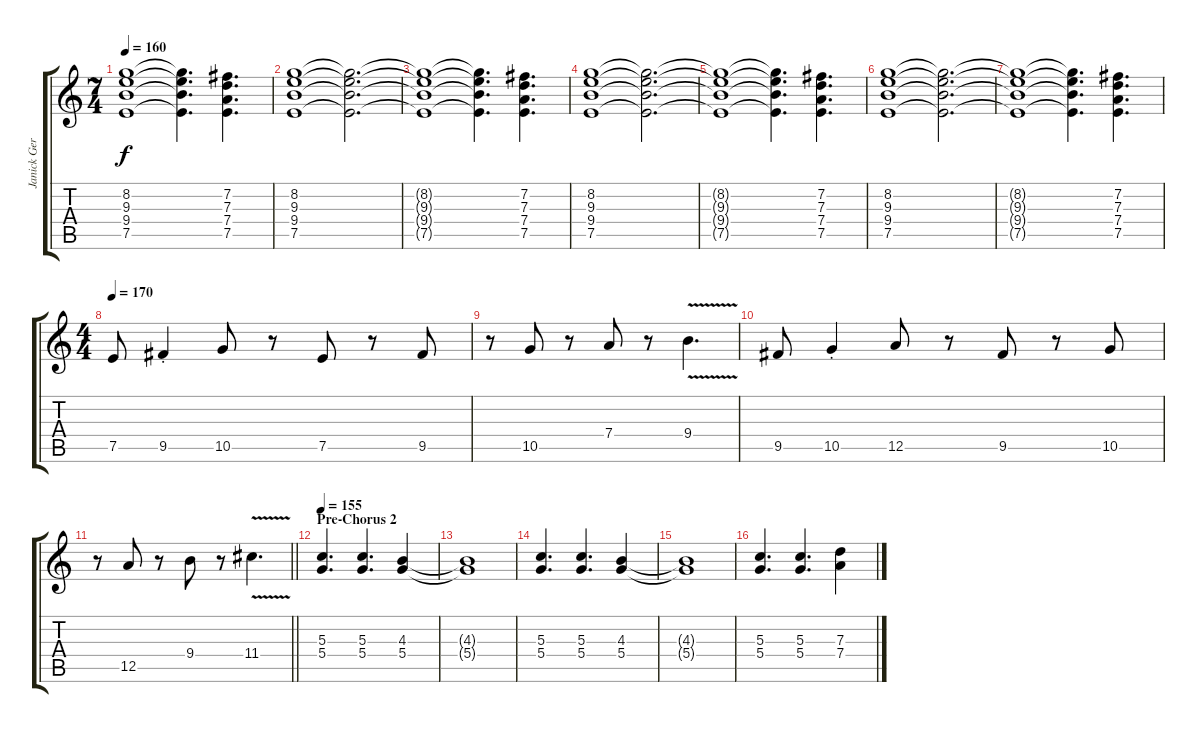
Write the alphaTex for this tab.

\track ("Janick Gers" "Janick Ger") {instrument overdrivenguitar}
\staff {score tabs}
\tuning (E4 B3 G3 D3 A2 E2) {hide}
\ts (7 4)
\tempo 160
\clef g2
\ks c
(8.2{t} 9.3{t} 9.4{t} 7.5{t}).1{dy f} (8.2{t} 9.3{t} 9.4{t} 7.5{t}).4{d} (7.2 7.3 7.4 7.5).4{d} |
(8.2 9.3 9.4 7.5).1 (8.2{t} 9.3{t} 9.4{t} 7.5{t}).2{d} |
(8.2{t} 9.3{t} 9.4{t} 7.5{t}).1 (8.2{t} 9.3{t} 9.4{t} 7.5{t}).4{d} (7.2 7.3 7.4 7.5).4{d} |
(8.2 9.3 9.4 7.5).1 (8.2{t} 9.3{t} 9.4{t} 7.5{t}).2{d} |
(8.2{t} 9.3{t} 9.4{t} 7.5{t}).1 (8.2{t} 9.3{t} 9.4{t} 7.5{t}).4{d} (7.2 7.3 7.4 7.5).4{d} |
(8.2 9.3 9.4 7.5).1 (8.2{t} 9.3{t} 9.4{t} 7.5{t}).2{d} |
(8.2{t} 9.3{t} 9.4{t} 7.5{t}).1 (8.2{t} 9.3{t} 9.4{t} 7.5{t}).4{d} (7.2 7.3 7.4 7.5).4{d} |
\ts (4 4)
\tempo 170
7.5.8 9.5{st}.4 10.5.8 r.8 7.5.8 r.8 9.5.8 |
r.8 10.5.8 r.8 7.4.8 r.8 9.4{v}.4{d} |
9.5.8 10.5{st}.4 12.5.8 r.8 9.5.8 r.8 10.5.8 |
\barLineRight lightlight
r.8 12.5.8 r.8 9.4.8 r.8 11.4{v}.4{d} |
\section ("" "Pre-Chorus 2")
\tempo 155
(5.3 5.4).4{d} (5.3 5.4).4{d} (4.3 5.4).4 |
(4.3{t} 5.4{t}).1 |
(5.3 5.4).4{d} (5.3 5.4).4{d} (4.3 5.4).4 |
(4.3{t} 5.4{t}).1 |
(5.3 5.4).4{d} (5.3 5.4).4{d} (7.3 7.4).4
